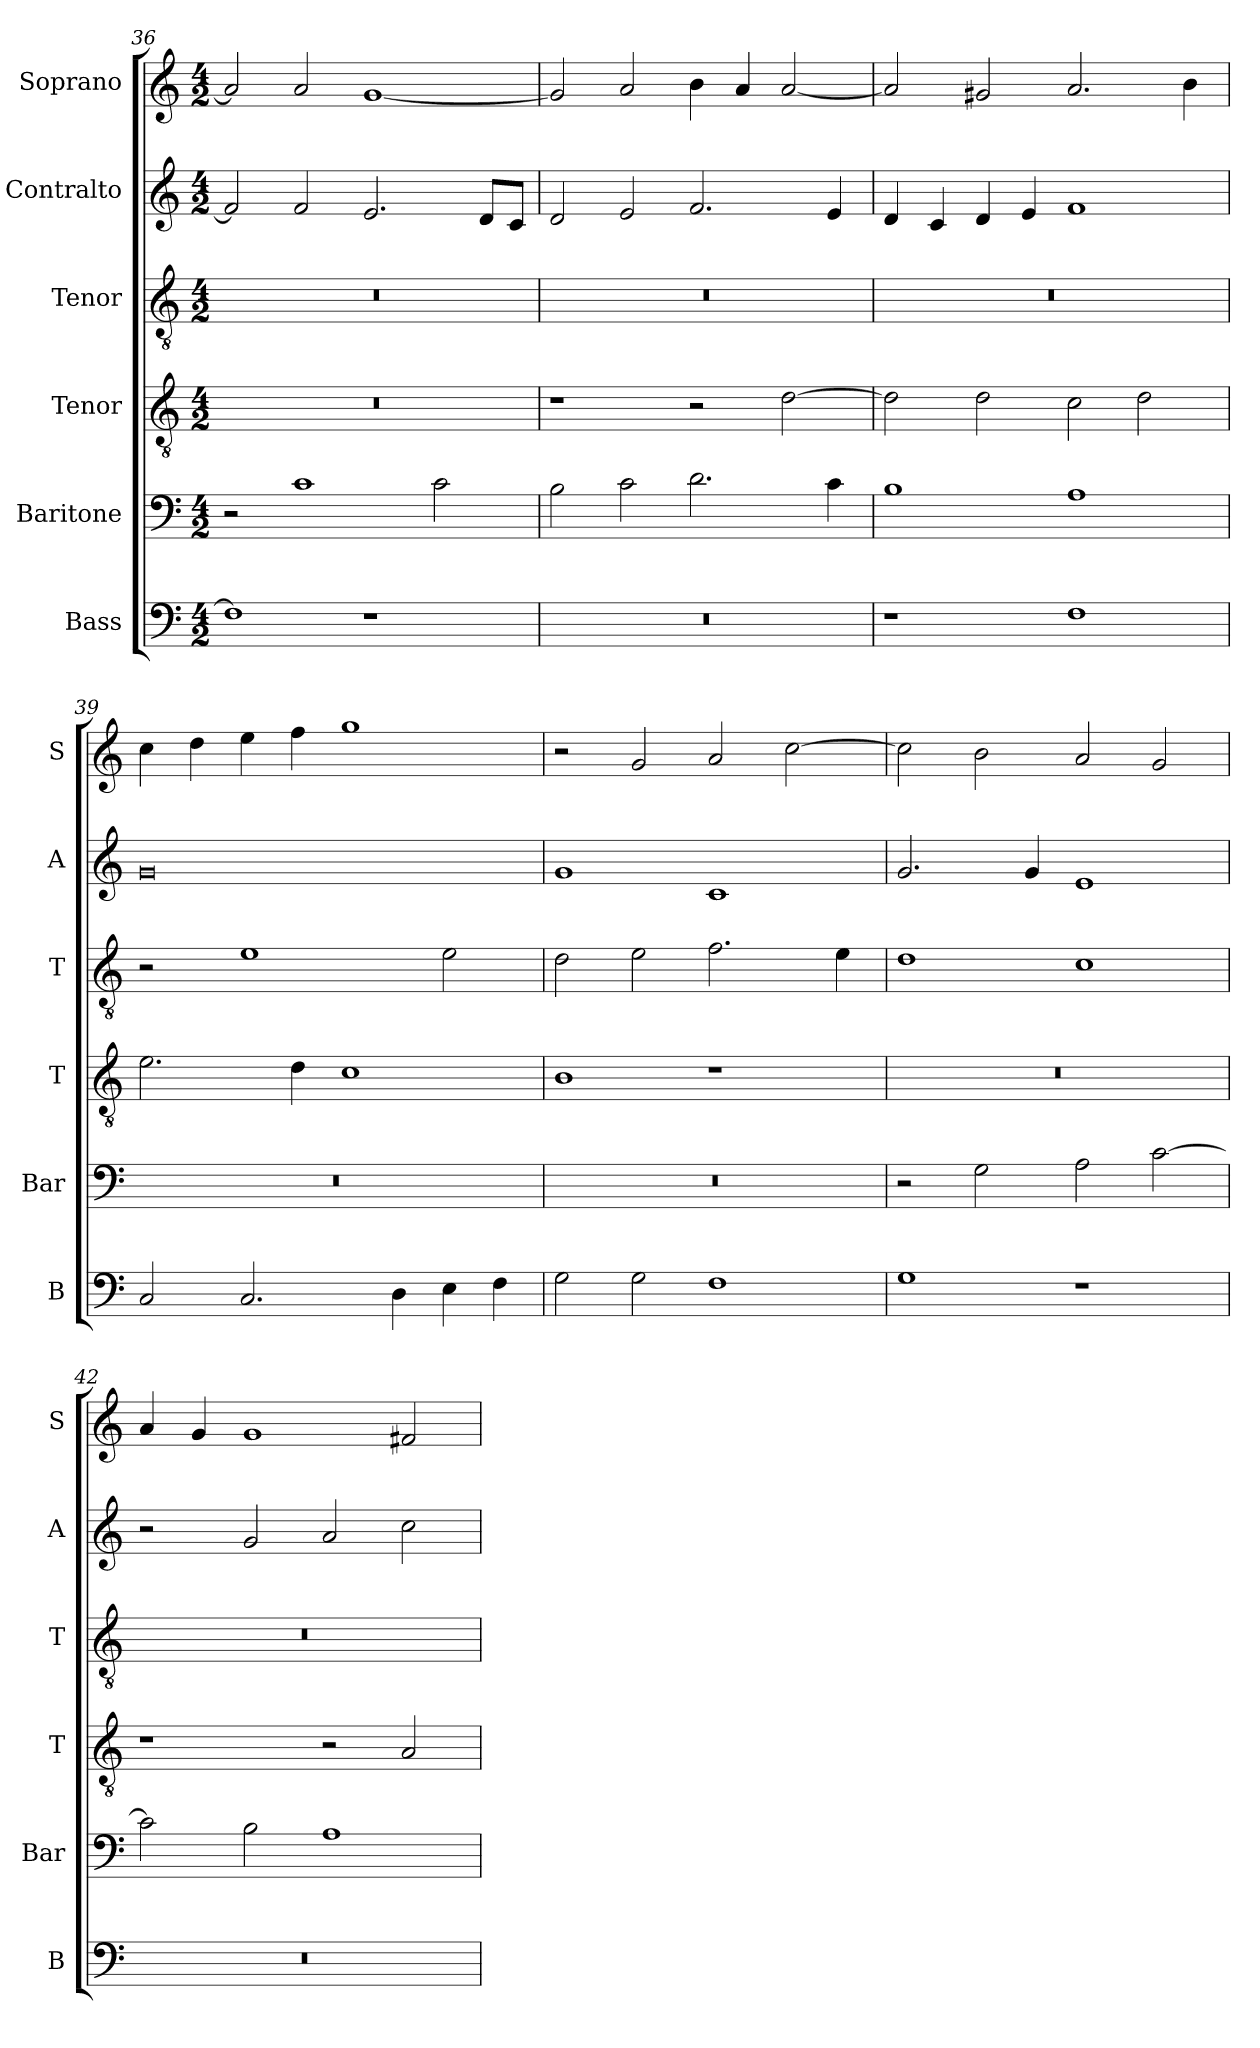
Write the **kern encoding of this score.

**kern	**kern	**kern	**kern	**kern	**kern
*part6	*part5	*part4	*part3	*part2	*part1
*staff6	*staff5	*staff4	*staff3	*staff2	*staff1
*I"Bass	*I"Baritone	*I"Tenor	*I"Tenor	*I"Contralto	*I"Soprano
*I'B	*I'Bar	*I'T	*I'T	*I'A	*I'S
*clefF4	*clefF4	*clefGv2	*clefGv2	*clefG2	*clefG2
*k[]	*k[]	*k[]	*k[]	*k[]	*k[]
*G:mix	*G:mix	*G:mix	*G:mix	*G:mix	*G:mix
*M4/2	*M4/2	*M4/2	*M4/2	*M4/2	*M4/2
=36	=36	=36	=36	=36	=36
1F]	2r	0r	0r	2f]	2a]
.	1c	.	.	2f	2a
1r	.	.	.	2.e	[1g
.	2c	.	.	.	.
.	.	.	.	8d/L	.
.	.	.	.	8c/J	.
=37	=37	=37	=37	=37	=37
0r	2B	1r	0r	2d	2g]
.	2c	.	.	2e	2a
.	2.d	2r	.	2.f	4b
.	.	.	.	.	4a
.	.	[2d	.	.	[2a
.	4c	.	.	4e	.
=38	=38	=38	=38	=38	=38
1r	1B	2d]	0r	4d	2a]
.	.	.	.	4c	.
.	.	2d	.	4d	2g#X
.	.	.	.	4e	.
1F	1A	2c	.	1f	2.a
.	.	2d	.	.	.
.	.	.	.	.	4b
=39	=39	=39	=39	=39	=39
2C	0r	2.e	2r	0g	4cc
.	.	.	.	.	4dd
2.C	.	.	1e	.	4ee
.	.	4d	.	.	4ff
.	.	1c	.	.	1gg
4D	.	.	.	.	.
4E	.	.	2e	.	.
4F	.	.	.	.	.
=40	=40	=40	=40	=40	=40
2G	0r	1B	2d	1g	2r
2G	.	.	2e	.	2g
1F	.	1r	2.f	1c	2a
.	.	.	.	.	[2cc
.	.	.	4e	.	.
=41	=41	=41	=41	=41	=41
1G	2r	0r	1d	2.g	2cc]
.	2G	.	.	.	2b
.	.	.	.	4g	.
1r	2A	.	1c	1e	2a
.	[2c	.	.	.	2g
=42	=42	=42	=42	=42	=42
0r	2c]	1r	0r	2r	4a
.	.	.	.	.	4g
.	2B	.	.	2g	1g
.	1A	2r	.	2a	.
.	.	2A	.	2cc	2f#X
=	=	=	=	=	=
*-	*-	*-	*-	*-	*-
